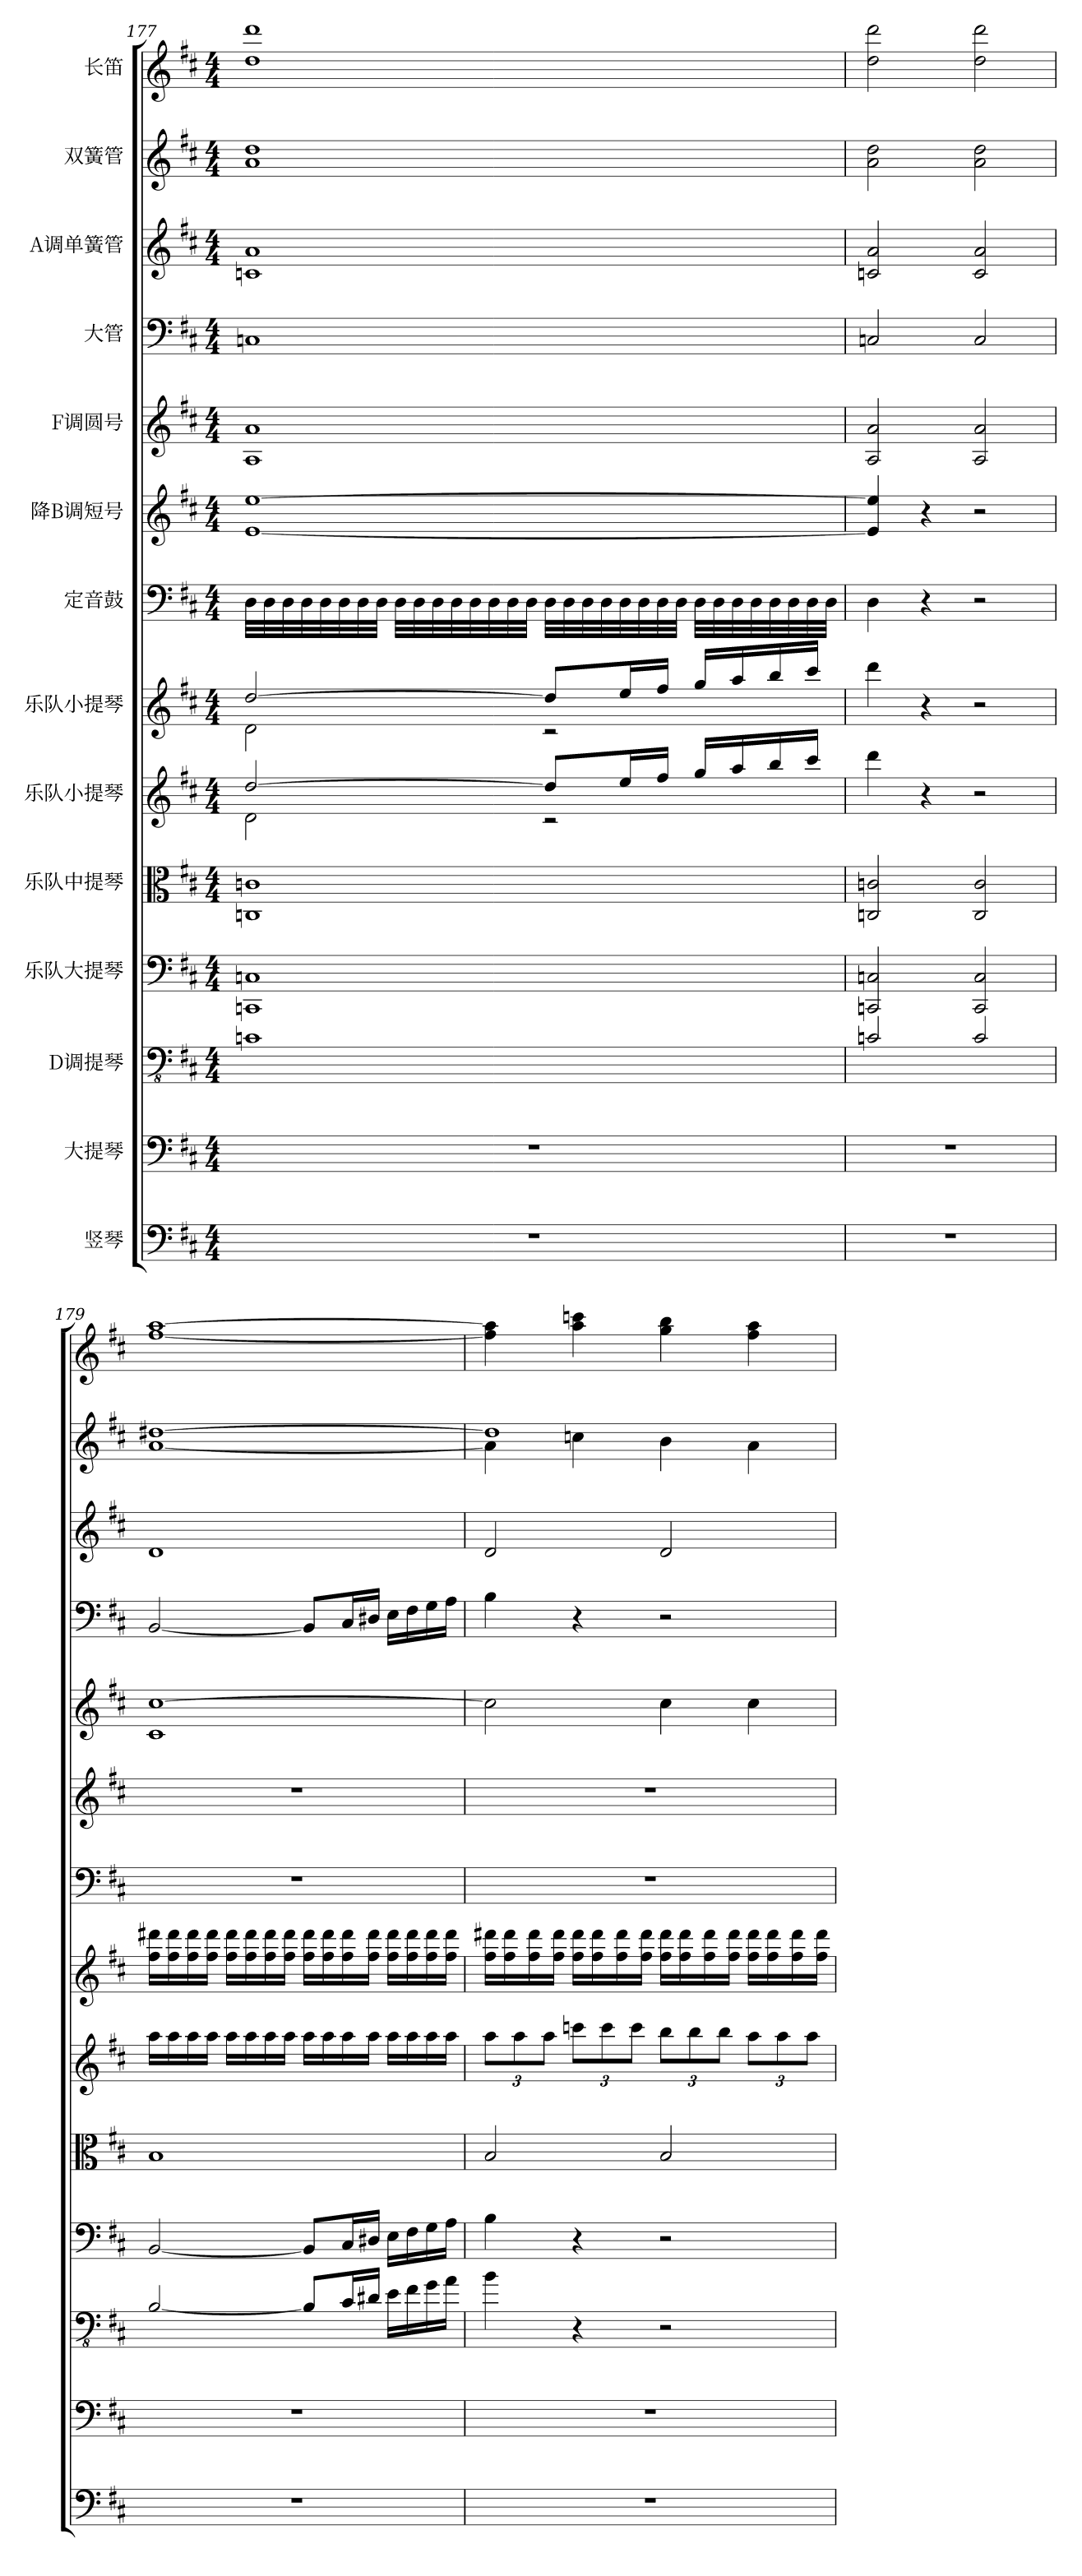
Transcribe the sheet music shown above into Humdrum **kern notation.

**kern	**kern	**kern	**kern	**kern	**kern	**kern	**kern	**kern	**kern	**kern	**kern	**kern	**kern
*part14	*part13	*part12	*part11	*part10	*part9	*part8	*part7	*part6	*part5	*part4	*part3	*part2	*part1
*staff14	*staff13	*staff12	*staff11	*staff10	*staff9	*staff8	*staff7	*staff6	*staff5	*staff4	*staff3	*staff2	*staff1
*I"竖琴	*I"大提琴	*I"D调提琴	*I"乐队大提琴	*I"乐队中提琴	*I"乐队小提琴	*I"乐队小提琴	*I"定音鼓	*I"降B调短号	*I"F调圆号	*I"大管	*I"A调单簧管	*I"双簧管	*I"长笛
!!LO:PB:g=z
*clefF4	*clefF4	*clefFv4	*clefF4	*clefC3	*clefG2	*clefG2	*clefF4	*clefG2	*clefG2	*clefF4	*clefG2	*clefG2	*clefG2
*	*	*ITrd7c12	*	*	*	*	*	*ITrd1c2	*ITrd4c7	*	*ITrd2c3	*	*
*k[f#c#]	*k[f#c#]	*k[f#c#]	*k[f#c#]	*k[f#c#]	*k[f#c#]	*k[f#c#]	*k[f#c#]	*k[]	*k[f#]	*k[f#c#]	*k[f#c#g#d#a#]	*k[f#c#]	*k[f#c#]
*M4/4	*M4/4	*M4/4	*M4/4	*M4/4	*M4/4	*M4/4	*M4/4	*M4/4	*M4/4	*M4/4	*M4/4	*M4/4	*M4/4
=177	=177	=177	=177	=177	=177	=177	=177	=177	=177	=177	=177	=177	=177
*	*	*	*	*	*^	*^	*	*	*	*	*	*	*
1r	1r	1CCn	1CCn 1Cn	1Cn 1cn	[2dd/	2d\	[2dd/	2d\	32D\LLL	[1d [1dd	1D 1d	1Cn	1An 1f#	1a 1dd	1dd 1ddd
.	.	.	.	.	.	.	.	.	32D\	.	.	.	.	.	.
.	.	.	.	.	.	.	.	.	32D\	.	.	.	.	.	.
.	.	.	.	.	.	.	.	.	32D\	.	.	.	.	.	.
.	.	.	.	.	.	.	.	.	32D\	.	.	.	.	.	.
.	.	.	.	.	.	.	.	.	32D\	.	.	.	.	.	.
.	.	.	.	.	.	.	.	.	32D\	.	.	.	.	.	.
.	.	.	.	.	.	.	.	.	32D\JJJ	.	.	.	.	.	.
.	.	.	.	.	.	.	.	.	32D\LLL	.	.	.	.	.	.
.	.	.	.	.	.	.	.	.	32D\	.	.	.	.	.	.
.	.	.	.	.	.	.	.	.	32D\	.	.	.	.	.	.
.	.	.	.	.	.	.	.	.	32D\	.	.	.	.	.	.
.	.	.	.	.	.	.	.	.	32D\	.	.	.	.	.	.
.	.	.	.	.	.	.	.	.	32D\	.	.	.	.	.	.
.	.	.	.	.	.	.	.	.	32D\	.	.	.	.	.	.
.	.	.	.	.	.	.	.	.	32D\JJJ	.	.	.	.	.	.
.	.	.	.	.	8dd/L]	2r	8dd/L]	2r	32D\LLL	.	.	.	.	.	.
.	.	.	.	.	.	.	.	.	32D\	.	.	.	.	.	.
.	.	.	.	.	.	.	.	.	32D\	.	.	.	.	.	.
.	.	.	.	.	.	.	.	.	32D\	.	.	.	.	.	.
.	.	.	.	.	16ee/L	.	16ee/L	.	32D\	.	.	.	.	.	.
.	.	.	.	.	.	.	.	.	32D\	.	.	.	.	.	.
.	.	.	.	.	16ff#/JJ	.	16ff#/JJ	.	32D\	.	.	.	.	.	.
.	.	.	.	.	.	.	.	.	32D\JJJ	.	.	.	.	.	.
.	.	.	.	.	16gg/LL	.	16gg/LL	.	32D\LLL	.	.	.	.	.	.
.	.	.	.	.	.	.	.	.	32D\	.	.	.	.	.	.
.	.	.	.	.	16aa/	.	16aa/	.	32D\	.	.	.	.	.	.
.	.	.	.	.	.	.	.	.	32D\	.	.	.	.	.	.
.	.	.	.	.	16bb/	.	16bb/	.	32D\	.	.	.	.	.	.
.	.	.	.	.	.	.	.	.	32D\	.	.	.	.	.	.
.	.	.	.	.	16ccc#/JJ	.	16ccc#/JJ	.	32D\	.	.	.	.	.	.
.	.	.	.	.	.	.	.	.	32D\JJJ	.	.	.	.	.	.
*	*	*	*	*	*v	*v	*	*	*	*	*	*	*	*	*
*	*	*	*	*	*	*v	*v	*	*	*	*	*	*	*
=178	=178	=178	=178	=178	=178	=178	=178	=178	=178	=178	=178	=178	=178
1r	1r	2CCn/	2CCn/ 2Cn/	2Cn/ 2cn/	4ddd\	4ddd\	4D\	4d/] 4dd/]	2D/ 2d/	2Cn/	2An/ 2f#/	2a\ 2dd\	2dd\ 2ddd\
.	.	.	.	.	4r	4r	4r	4r	.	.	.	.	.
.	.	2CC/	2CC/ 2C/	2C/ 2c/	2r	2r	2r	2r	2D/ 2d/	2C/	2A/ 2f#/	2a\ 2dd\	2dd\ 2ddd\
!!LO:PB:g=z
=179	=179	=179	=179	=179	=179	=179	=179	=179	=179	=179	=179	=179	=179
*	*	*	*	*	*	*	*	*	*^	*	*	*^	*
1r	1r	[2BBB/	[2BB/	1B	16aa\LL	16ff#\ 16ddd#X\LL	1r	1r	[1f#	1F#	[2BB/	1B	[1dd#X	[1a	[1ff# [1aa
.	.	.	.	.	16aa\	16ff#\ 16ddd#\	.	.	.	.	.	.	.	.	.
.	.	.	.	.	16aa\	16ff#\ 16ddd#\	.	.	.	.	.	.	.	.	.
.	.	.	.	.	16aa\JJ	16ff#\ 16ddd#\JJ	.	.	.	.	.	.	.	.	.
.	.	.	.	.	16aa\LL	16ff#\ 16ddd#\LL	.	.	.	.	.	.	.	.	.
.	.	.	.	.	16aa\	16ff#\ 16ddd#\	.	.	.	.	.	.	.	.	.
.	.	.	.	.	16aa\	16ff#\ 16ddd#\	.	.	.	.	.	.	.	.	.
.	.	.	.	.	16aa\JJ	16ff#\ 16ddd#\JJ	.	.	.	.	.	.	.	.	.
.	.	8BBB/L]	8BB/L]	.	16aa\LL	16ff#\ 16ddd#\LL	.	.	.	.	8BB/L]	.	.	.	.
.	.	.	.	.	16aa\	16ff#\ 16ddd#\	.	.	.	.	.	.	.	.	.
.	.	16CC#/L	16C#/L	.	16aa\	16ff#\ 16ddd#\	.	.	.	.	16C#/L	.	.	.	.
.	.	16DD#X/JJ	16D#X/JJ	.	16aa\JJ	16ff#\ 16ddd#\JJ	.	.	.	.	16D#X/JJ	.	.	.	.
.	.	16EE\LL	16E\LL	.	16aa\LL	16ff#\ 16ddd#\LL	.	.	.	.	16E\LL	.	.	.	.
.	.	16FF#\	16F#\	.	16aa\	16ff#\ 16ddd#\	.	.	.	.	16F#\	.	.	.	.
.	.	16GG\	16G\	.	16aa\	16ff#\ 16ddd#\	.	.	.	.	16G\	.	.	.	.
.	.	16AA\JJ	16A\JJ	.	16aa\JJ	16ff#\ 16ddd#\JJ	.	.	.	.	16A\JJ	.	.	.	.
*	*	*	*	*	*	*	*	*	*v	*v	*	*	*	*	*
=180	=180	=180	=180	=180	=180	=180	=180	=180	=180	=180	=180	=180	=180	=180
*	*	*	*	*	*Xbrackettup	*	*	*	*	*	*	*	*	*
1r	1r	4BB\	4B\	2B/	12aa\L	16ff#\ 16ddd#X\LL	1r	1r	2f#\]	4B\	2B/	1dd#]	4a\]	4ff#\] 4aa\]
.	.	.	.	.	.	16ff#\ 16ddd#\	.	.	.	.	.	.	.	.
.	.	.	.	.	12aa\	.	.	.	.	.	.	.	.	.
.	.	.	.	.	.	16ff#\ 16ddd#\	.	.	.	.	.	.	.	.
.	.	.	.	.	12aa\J	.	.	.	.	.	.	.	.	.
.	.	.	.	.	.	16ff#\ 16ddd#\JJ	.	.	.	.	.	.	.	.
.	.	4r	4r	.	12cccn\L	16ff#\ 16ddd#\LL	.	.	.	4r	.	.	4ccn\	4aa\ 4cccn\
.	.	.	.	.	.	16ff#\ 16ddd#\	.	.	.	.	.	.	.	.
.	.	.	.	.	12ccc\	.	.	.	.	.	.	.	.	.
.	.	.	.	.	.	16ff#\ 16ddd#\	.	.	.	.	.	.	.	.
.	.	.	.	.	12ccc\J	.	.	.	.	.	.	.	.	.
.	.	.	.	.	.	16ff#\ 16ddd#\JJ	.	.	.	.	.	.	.	.
.	.	2r	2r	2B/	12bb\L	16ff#\ 16ddd#\LL	.	.	4f#\	2r	2B/	.	4b\	4gg\ 4bb\
.	.	.	.	.	.	16ff#\ 16ddd#\	.	.	.	.	.	.	.	.
.	.	.	.	.	12bb\	.	.	.	.	.	.	.	.	.
.	.	.	.	.	.	16ff#\ 16ddd#\	.	.	.	.	.	.	.	.
.	.	.	.	.	12bb\J	.	.	.	.	.	.	.	.	.
.	.	.	.	.	.	16ff#\ 16ddd#\JJ	.	.	.	.	.	.	.	.
.	.	.	.	.	12aa\L	16ff#\ 16ddd#\LL	.	.	4f#\	.	.	.	4a\	4ff#\ 4aa\
.	.	.	.	.	.	16ff#\ 16ddd#\	.	.	.	.	.	.	.	.
.	.	.	.	.	12aa\	.	.	.	.	.	.	.	.	.
.	.	.	.	.	.	16ff#\ 16ddd#\	.	.	.	.	.	.	.	.
.	.	.	.	.	12aa\J	.	.	.	.	.	.	.	.	.
.	.	.	.	.	.	16ff#\ 16ddd#\JJ	.	.	.	.	.	.	.	.
*	*	*	*	*	*	*	*	*	*	*	*	*v	*v	*
=	=	=	=	=	=	=	=	=	=	=	=	=	=
*-	*-	*-	*-	*-	*-	*-	*-	*-	*-	*-	*-	*-	*-
